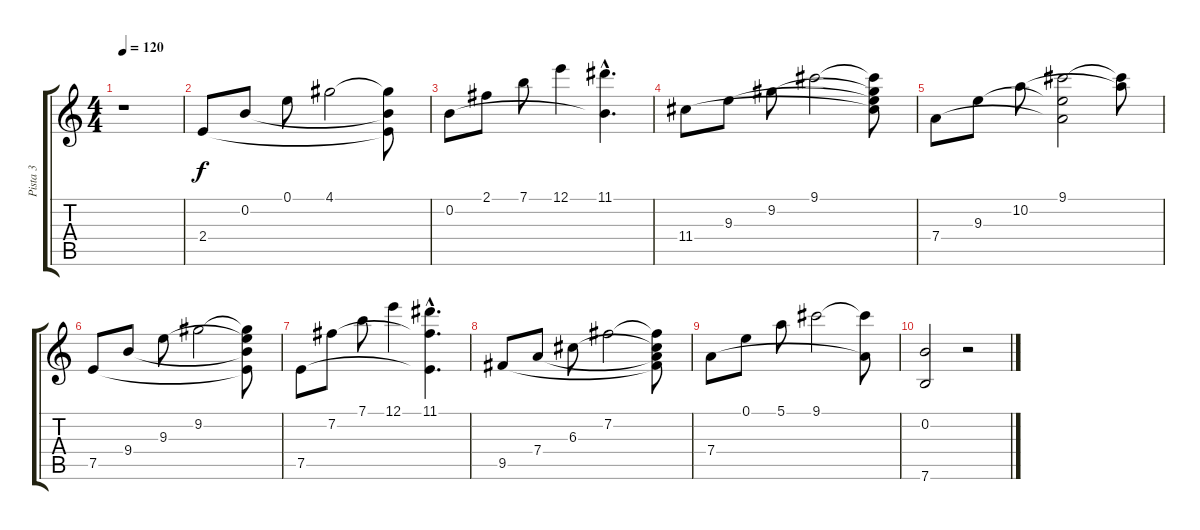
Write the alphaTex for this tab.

\track ("Pista 3" "Pista 3") {instrument electricguitarclean}
\staff {score tabs}
\tuning (E4 B3 G3 D3 A2 E2) {hide}
\ts (4 4)
\tempo 120
\clef g2
\ks c
r.1{dy f instrument electricguitarclean} |
2.4.8 0.2.8 0.1.8 4.1.2 (4.1{t} 0.2{t} 2.4{t}).8 |
0.2.8 2.1.8 7.1.8 12.1.4 (11.1{hac} 0.2{hac t}).4{d} |
11.4.8 9.3.8 9.2.8 9.1.2 (9.1{t} 9.2{t} 9.3{t} 11.4{t}).8 |
7.4.8 9.3.8 10.2.8 (9.1 9.3{t} 7.4{t}).2 (9.1{t} 10.2{t}).8 |
7.5.8 9.4.8 9.3.8 9.2.2 (9.2{t} 9.3{t} 9.4{t} 7.5{t}).8 |
7.5.8 7.2.8 7.1.8 12.1.4 (11.1{hac} 7.2{hac t} 7.5{hac t}).4{d} |
9.5.8 7.4.8 6.3.8 7.2.2 (7.2{t} 6.3{t} 7.4{t} 9.5{t}).8 |
7.4.8 0.1.8 5.1.8 9.1.2 (9.1{t} 7.4{t}).8 |
(0.2 7.6).2 r.2
